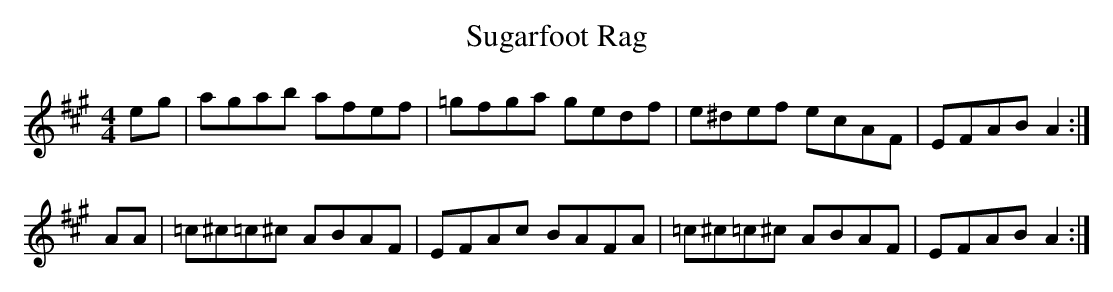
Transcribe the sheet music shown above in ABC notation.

X:1
T:Sugarfoot Rag
L:1/8
M:4/4
K:A
eg | agab     afef | =gfga gedf | e^def    ecAF | EFAB A2 :|
AA | =c^c=c^c ABAF | EFAc  BAFA | =c^c=c^c ABAF | EFAB A2 :|]
